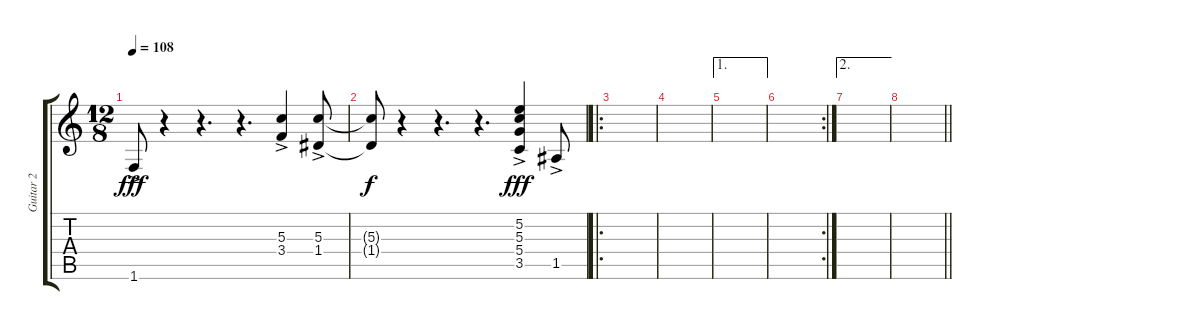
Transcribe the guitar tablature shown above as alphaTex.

\track ("Guitar 2" "Guitar 2") {instrument overdrivenguitar}
\staff {score tabs}
\tuning (E4 B3 G3 D3 A2 E2) {hide}
\ts (12 8)
\tempo 108
\clef g2
\ks c
1.6{ac}.8{dy fff} r.4 r.4{d} r.4{d} (5.3{ac} 3.4{ac}).4 (5.3{ac} 1.4{ac}).8 |
(5.3{t} 1.4{t}).8{dy f} r.4 r.4{d} r.4{d} (5.2{ac} 5.3{ac} 5.4{ac} 3.5{ac}).4{dy fff} 1.5{ac}.8 |
\ro
|
|
\ae 1
|
\rc 2
|
\ae 2
|
\barLineRight lightlight
